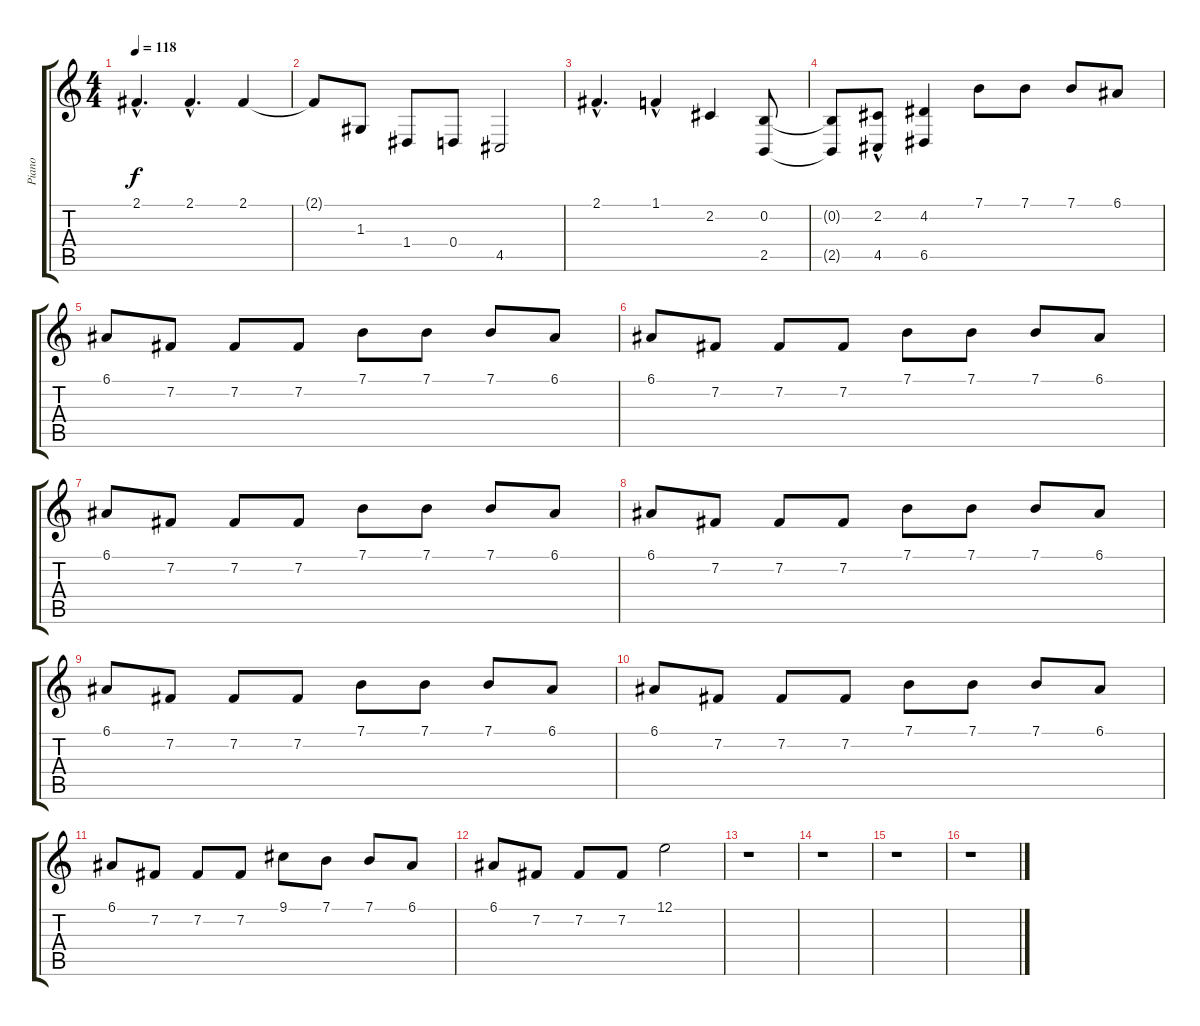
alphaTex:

\track ("Piano" "Piano") {instrument acousticgrandpiano}
\staff {score tabs}
\tuning (E4 B3 G3 D3 A2 E2) {hide}
\ts (4 4)
\tempo 118
\clef g2
\ks c
2.1{hac}.4{d dy f} 2.1{hac}.4{d} 2.1.4 |
2.1{t}.8 1.3.8 1.4.8 0.4.8 4.5.2 |
2.1{hac}.4{d} 1.1{hac}.4 2.2.4 (0.2 2.5).8 |
(0.2{t} 2.5{t}).8 (2.2{hac} 4.5).8 (4.2 6.5).4 7.1.8{instrument lead1square} 7.1.8 7.1.8 6.1.8 |
6.1.8 7.2.8 7.2.8 7.2.8 7.1.8 7.1.8 7.1.8 6.1.8 |
6.1.8 7.2.8 7.2.8 7.2.8 7.1.8 7.1.8 7.1.8 6.1.8 |
6.1.8 7.2.8 7.2.8 7.2.8 7.1.8 7.1.8 7.1.8 6.1.8 |
6.1.8 7.2.8 7.2.8 7.2.8 7.1.8 7.1.8 7.1.8 6.1.8 |
6.1.8 7.2.8 7.2.8 7.2.8 7.1.8 7.1.8 7.1.8 6.1.8 |
6.1.8 7.2.8 7.2.8 7.2.8 7.1.8 7.1.8 7.1.8 6.1.8 |
6.1.8 7.2.8 7.2.8 7.2.8 9.1.8 7.1.8 7.1.8 6.1.8 |
6.1.8 7.2.8 7.2.8 7.2.8 12.1.2 |
r.1 |
r.1 |
r.1 |
r.1
